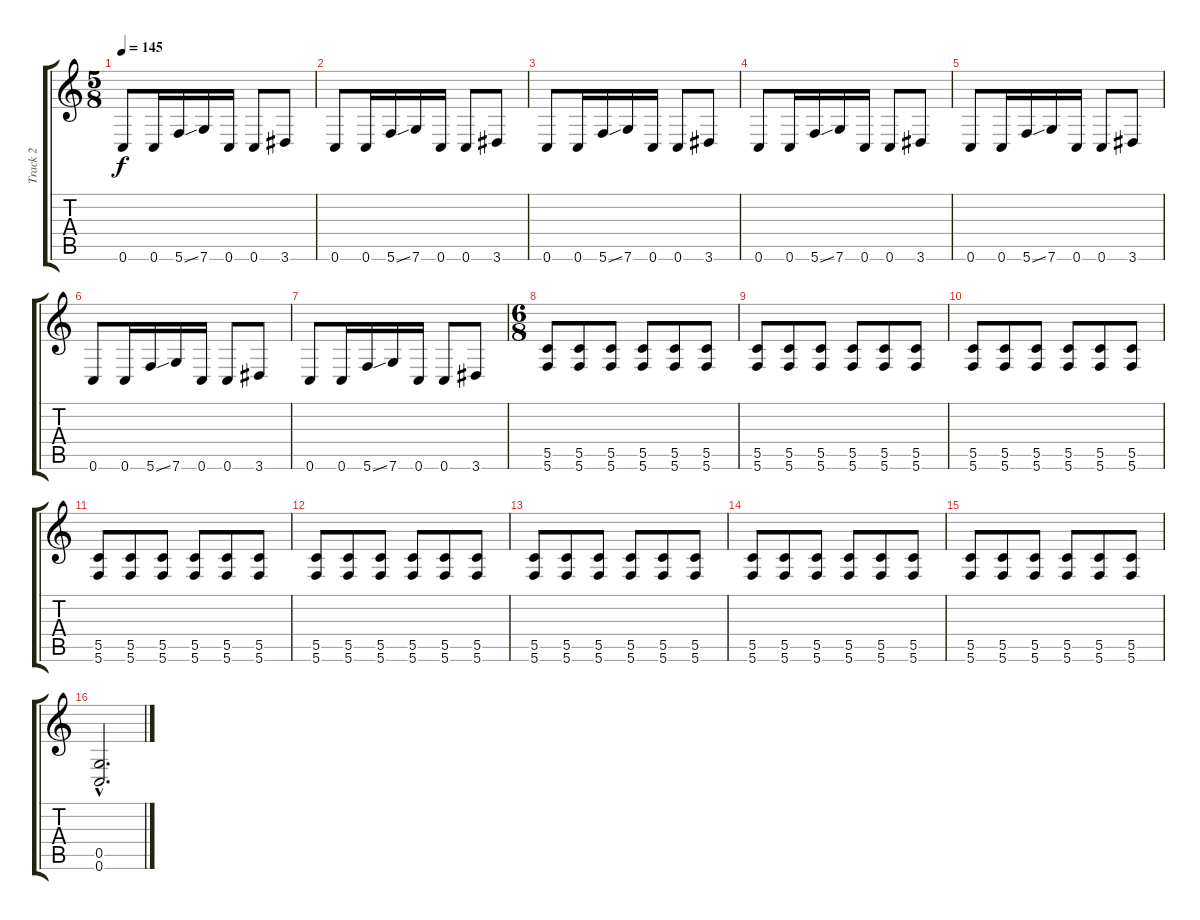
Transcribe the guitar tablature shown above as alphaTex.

\track ("Track 2" "Track 2") {instrument distortionguitar}
\staff {score tabs}
\tuning (D4 A3 F3 C3 G2 C2) {hide}
\ts (5 8)
\tempo 145
\clef g2
\ks c
0.6.8{dy f} 0.6.16 5.6{ss}.16 7.6.16 0.6.16 0.6.8 3.6.8 |
0.6.8 0.6.16 5.6{ss}.16 7.6.16 0.6.16 0.6.8 3.6.8 |
0.6.8 0.6.16 5.6{ss}.16 7.6.16 0.6.16 0.6.8 3.6.8 |
0.6.8 0.6.16 5.6{ss}.16 7.6.16 0.6.16 0.6.8 3.6.8 |
0.6.8 0.6.16 5.6{ss}.16 7.6.16 0.6.16 0.6.8 3.6.8 |
0.6.8 0.6.16 5.6{ss}.16 7.6.16 0.6.16 0.6.8 3.6.8 |
0.6.8 0.6.16 5.6{ss}.16 7.6.16 0.6.16 0.6.8 3.6.8 |
\ts (6 8)
(5.5 5.6).8 (5.5 5.6).8 (5.5 5.6).8 (5.5 5.6).8 (5.5 5.6).8 (5.5 5.6).8 |
(5.5 5.6).8 (5.5 5.6).8 (5.5 5.6).8 (5.5 5.6).8 (5.5 5.6).8 (5.5 5.6).8 |
(5.5 5.6).8 (5.5 5.6).8 (5.5 5.6).8 (5.5 5.6).8 (5.5 5.6).8 (5.5 5.6).8 |
(5.5 5.6).8 (5.5 5.6).8 (5.5 5.6).8 (5.5 5.6).8 (5.5 5.6).8 (5.5 5.6).8 |
(5.5 5.6).8 (5.5 5.6).8 (5.5 5.6).8 (5.5 5.6).8 (5.5 5.6).8 (5.5 5.6).8 |
(5.5 5.6).8 (5.5 5.6).8 (5.5 5.6).8 (5.5 5.6).8 (5.5 5.6).8 (5.5 5.6).8 |
(5.5 5.6).8 (5.5 5.6).8 (5.5 5.6).8 (5.5 5.6).8 (5.5 5.6).8 (5.5 5.6).8 |
(5.5 5.6).8 (5.5 5.6).8 (5.5 5.6).8 (5.5 5.6).8 (5.5 5.6).8 (5.5 5.6).8 |
(0.5{hac} 0.6{hac}).2{d volume 0}
